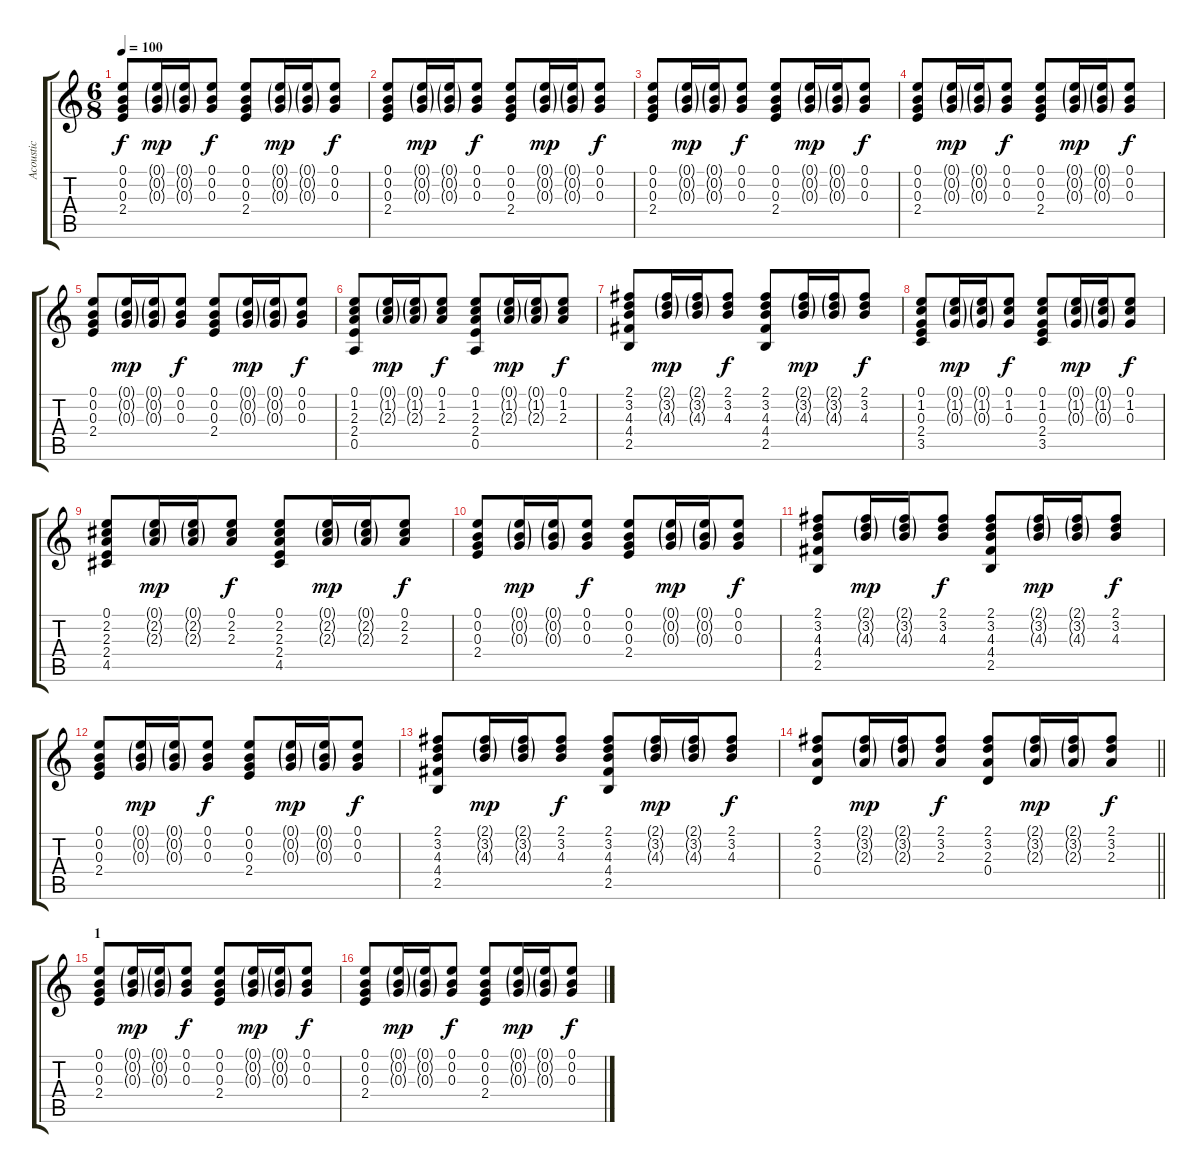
\track ("Acoustic" "Acoustic") {instrument acousticguitarsteel}
\staff {score tabs}
\tuning (E4 B3 G3 D3 A2 E2) {hide}
\ts (6 8)
\tempo 100
\clef g2
\ks c
(0.1 0.2 0.3 2.4).8{dy f} (0.1{g} 0.2{g} 0.3{g}).16{dy mp} (0.1{g} 0.2{g} 0.3{g}).16 (0.1 0.2 0.3).8{dy f} (0.1 0.2 0.3 2.4).8 (0.1{g} 0.2{g} 0.3{g}).16{dy mp} (0.1{g} 0.2{g} 0.3{g}).16 (0.1 0.2 0.3).8{dy f} |
(0.1 0.2 0.3 2.4).8 (0.1{g} 0.2{g} 0.3{g}).16{dy mp} (0.1{g} 0.2{g} 0.3{g}).16 (0.1 0.2 0.3).8{dy f} (0.1 0.2 0.3 2.4).8 (0.1{g} 0.2{g} 0.3{g}).16{dy mp} (0.1{g} 0.2{g} 0.3{g}).16 (0.1 0.2 0.3).8{dy f} |
(0.1 0.2 0.3 2.4).8 (0.1{g} 0.2{g} 0.3{g}).16{dy mp} (0.1{g} 0.2{g} 0.3{g}).16 (0.1 0.2 0.3).8{dy f} (0.1 0.2 0.3 2.4).8 (0.1{g} 0.2{g} 0.3{g}).16{dy mp} (0.1{g} 0.2{g} 0.3{g}).16 (0.1 0.2 0.3).8{dy f} |
(0.1 0.2 0.3 2.4).8 (0.1{g} 0.2{g} 0.3{g}).16{dy mp} (0.1{g} 0.2{g} 0.3{g}).16 (0.1 0.2 0.3).8{dy f} (0.1 0.2 0.3 2.4).8 (0.1{g} 0.2{g} 0.3{g}).16{dy mp} (0.1{g} 0.2{g} 0.3{g}).16 (0.1 0.2 0.3).8{dy f} |
(0.1 0.2 0.3 2.4).8 (0.1{g} 0.2{g} 0.3{g}).16{dy mp} (0.1{g} 0.2{g} 0.3{g}).16 (0.1 0.2 0.3).8{dy f} (0.1 0.2 0.3 2.4).8 (0.1{g} 0.2{g} 0.3{g}).16{dy mp} (0.1{g} 0.2{g} 0.3{g}).16 (0.1 0.2 0.3).8{dy f} |
(0.1 1.2 2.3 2.4 0.5).8 (0.1{g} 1.2{g} 2.3{g}).16{dy mp} (0.1{g} 1.2{g} 2.3{g}).16 (0.1 1.2 2.3).8{dy f} (0.1 1.2 2.3 2.4 0.5).8 (0.1{g} 1.2{g} 2.3{g}).16{dy mp} (0.1{g} 1.2{g} 2.3{g}).16 (0.1 1.2 2.3).8{dy f} |
(2.1 3.2 4.3 4.4 2.5).8 (2.1{g} 3.2{g} 4.3{g}).16{dy mp} (2.1{g} 3.2{g} 4.3{g}).16 (2.1 3.2 4.3).8{dy f} (2.1 3.2 4.3 4.4 2.5).8 (2.1{g} 3.2{g} 4.3{g}).16{dy mp} (2.1{g} 3.2{g} 4.3{g}).16 (2.1 3.2 4.3).8{dy f} |
(0.1 1.2 0.3 2.4 3.5).8 (0.1{g} 1.2{g} 0.3{g}).16{dy mp} (0.1{g} 1.2{g} 0.3{g}).16 (0.1 1.2 0.3).8{dy f} (0.1 1.2 0.3 2.4 3.5).8 (0.1{g} 1.2{g} 0.3{g}).16{dy mp} (0.1{g} 1.2{g} 0.3{g}).16 (0.1 1.2 0.3).8{dy f} |
(0.1 2.2 2.3 2.4 4.5).8 (0.1{g} 2.2{g} 2.3{g}).16{dy mp} (0.1{g} 2.2{g} 2.3{g}).16 (0.1 2.2 2.3).8{dy f} (0.1 2.2 2.3 2.4 4.5).8 (0.1{g} 2.2{g} 2.3{g}).16{dy mp} (0.1{g} 2.2{g} 2.3{g}).16 (0.1 2.2 2.3).8{dy f} |
(0.1 0.2 0.3 2.4).8 (0.1{g} 0.2{g} 0.3{g}).16{dy mp} (0.1{g} 0.2{g} 0.3{g}).16 (0.1 0.2 0.3).8{dy f} (0.1 0.2 0.3 2.4).8 (0.1{g} 0.2{g} 0.3{g}).16{dy mp} (0.1{g} 0.2{g} 0.3{g}).16 (0.1 0.2 0.3).8{dy f} |
(2.1 3.2 4.3 4.4 2.5).8 (2.1{g} 3.2{g} 4.3{g}).16{dy mp} (2.1{g} 3.2{g} 4.3{g}).16 (2.1 3.2 4.3).8{dy f} (2.1 3.2 4.3 4.4 2.5).8 (2.1{g} 3.2{g} 4.3{g}).16{dy mp} (2.1{g} 3.2{g} 4.3{g}).16 (2.1 3.2 4.3).8{dy f} |
(0.1 0.2 0.3 2.4).8 (0.1{g} 0.2{g} 0.3{g}).16{dy mp} (0.1{g} 0.2{g} 0.3{g}).16 (0.1 0.2 0.3).8{dy f} (0.1 0.2 0.3 2.4).8 (0.1{g} 0.2{g} 0.3{g}).16{dy mp} (0.1{g} 0.2{g} 0.3{g}).16 (0.1 0.2 0.3).8{dy f} |
(2.1 3.2 4.3 4.4 2.5).8 (2.1{g} 3.2{g} 4.3{g}).16{dy mp} (2.1{g} 3.2{g} 4.3{g}).16 (2.1 3.2 4.3).8{dy f} (2.1 3.2 4.3 4.4 2.5).8 (2.1{g} 3.2{g} 4.3{g}).16{dy mp} (2.1{g} 3.2{g} 4.3{g}).16 (2.1 3.2 4.3).8{dy f} |
\barLineRight lightlight
(2.1 3.2 2.3 0.4).8 (2.1{g} 3.2{g} 2.3{g}).16{dy mp} (2.1{g} 3.2{g} 2.3{g}).16 (2.1 3.2 2.3).8{dy f} (2.1 3.2 2.3 0.4).8 (2.1{g} 3.2{g} 2.3{g}).16{dy mp} (2.1{g} 3.2{g} 2.3{g}).16 (2.1 3.2 2.3).8{dy f} |
\section ("" "1")
(0.1 0.2 0.3 2.4).8 (0.1{g} 0.2{g} 0.3{g}).16{dy mp} (0.1{g} 0.2{g} 0.3{g}).16 (0.1 0.2 0.3).8{dy f} (0.1 0.2 0.3 2.4).8 (0.1{g} 0.2{g} 0.3{g}).16{dy mp} (0.1{g} 0.2{g} 0.3{g}).16 (0.1 0.2 0.3).8{dy f} |
(0.1 0.2 0.3 2.4).8 (0.1{g} 0.2{g} 0.3{g}).16{dy mp} (0.1{g} 0.2{g} 0.3{g}).16 (0.1 0.2 0.3).8{dy f} (0.1 0.2 0.3 2.4).8 (0.1{g} 0.2{g} 0.3{g}).16{dy mp} (0.1{g} 0.2{g} 0.3{g}).16 (0.1 0.2 0.3).8{dy f}
